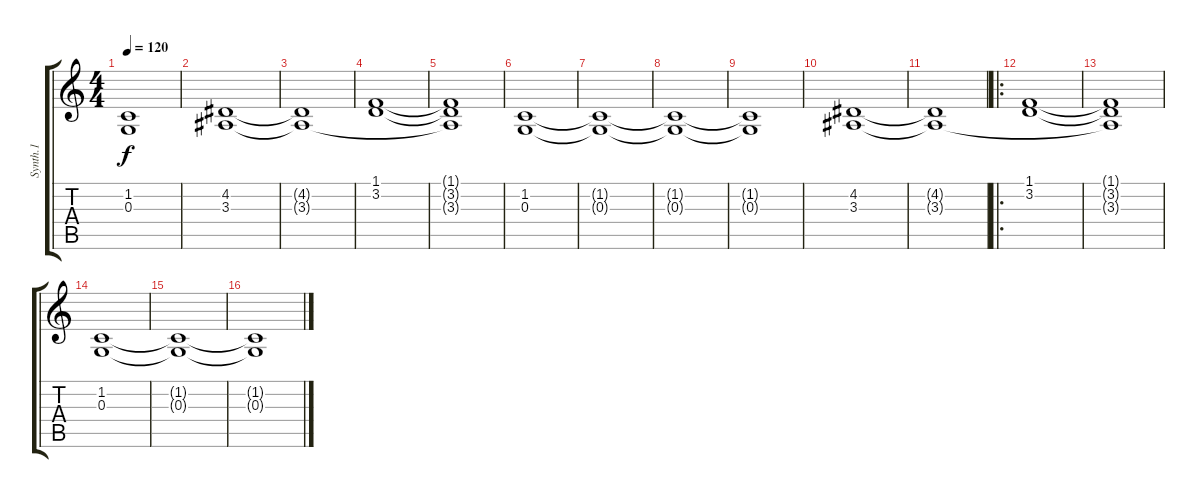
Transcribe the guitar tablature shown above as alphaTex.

\track ("Synth.1" "Synth.1") {instrument synthstrings2}
\staff {score tabs}
\tuning (E4 B3 G3 D3 A2 E2) {hide}
\ts (4 4)
\tempo 120
\clef g2
\ks c
(1.2{t} 0.3{t}).1{dy f} |
(4.2 3.3).1 |
(4.2{t} 3.3{t}).1 |
(1.1 3.2).1 |
(1.1{t} 3.2{t} 3.3{t}).1 |
(1.2 0.3).1 |
(1.2{t} 0.3{t}).1 |
(1.2{t} 0.3{t}).1 |
(1.2{t} 0.3{t}).1 |
(4.2 3.3).1 |
(4.2{t} 3.3{t}).1 |
\ro
(1.1 3.2).1 |
(1.1{t} 3.2{t} 3.3{t}).1 |
(1.2 0.3).1 |
(1.2{t} 0.3{t}).1 |
(1.2{t} 0.3{t}).1
